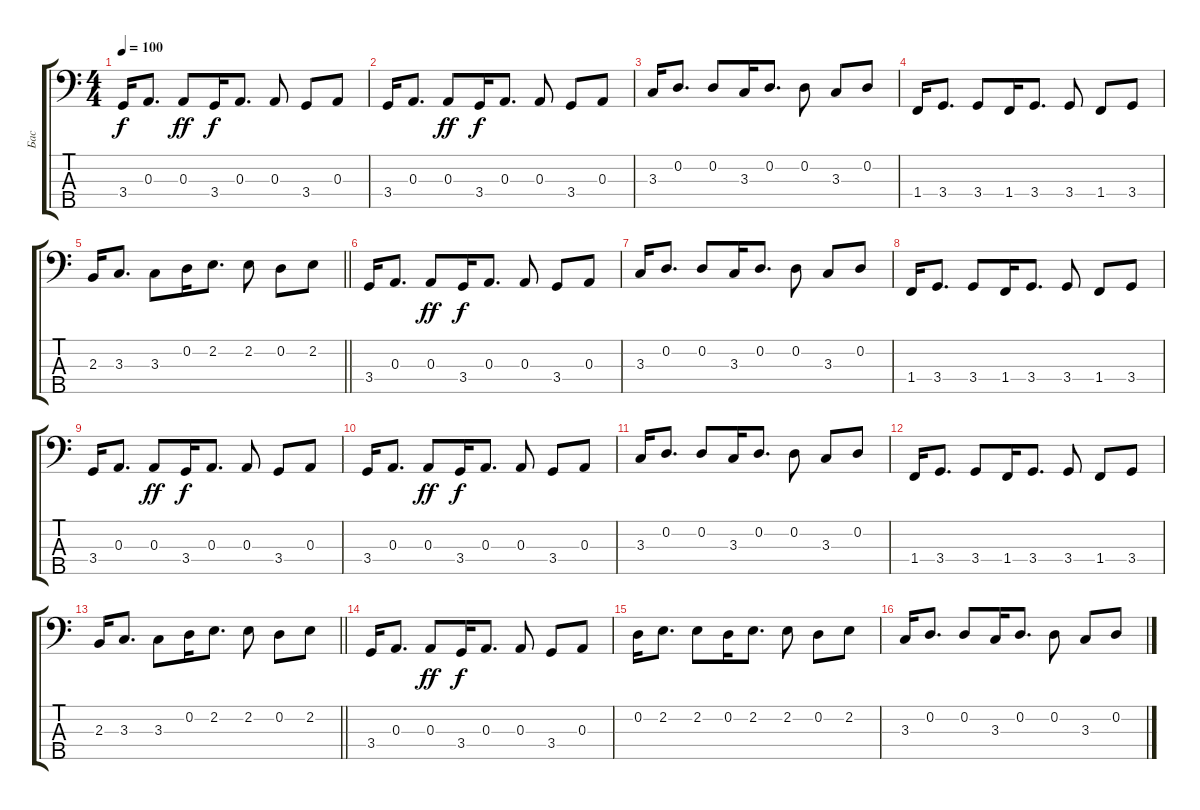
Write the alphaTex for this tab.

\track ("Бас" "Бас") {instrument fretlessbass}
\staff {score tabs}
\tuning (G2 D2 A1 E1 B0) {hide}
\ts (4 4)
\tempo 100
\clef f4
\ks c
3.4.16{dy f} 0.3.8{d} 0.3.8{dy ff} 3.4.16{dy f} 0.3.8{d} 0.3.8 3.4.8 0.3.8 |
3.4.16 0.3.8{d} 0.3.8{dy ff} 3.4.16{dy f} 0.3.8{d} 0.3.8 3.4.8 0.3.8 |
3.3.16 0.2.8{d} 0.2.8 3.3.16 0.2.8{d} 0.2.8 3.3.8 0.2.8 |
1.4.16 3.4.8{d} 3.4.8 1.4.16 3.4.8{d} 3.4.8 1.4.8 3.4.8 |
\barLineRight lightlight
2.3.16 3.3.8{d} 3.3.8 0.2.16 2.2.8{d} 2.2.8 0.2.8 2.2.8 |
3.4.16 0.3.8{d} 0.3.8{dy ff} 3.4.16{dy f} 0.3.8{d} 0.3.8 3.4.8 0.3.8 |
3.3.16 0.2.8{d} 0.2.8 3.3.16 0.2.8{d} 0.2.8 3.3.8 0.2.8 |
1.4.16 3.4.8{d} 3.4.8 1.4.16 3.4.8{d} 3.4.8 1.4.8 3.4.8 |
3.4.16 0.3.8{d} 0.3.8{dy ff} 3.4.16{dy f} 0.3.8{d} 0.3.8 3.4.8 0.3.8 |
3.4.16 0.3.8{d} 0.3.8{dy ff} 3.4.16{dy f} 0.3.8{d} 0.3.8 3.4.8 0.3.8 |
3.3.16 0.2.8{d} 0.2.8 3.3.16 0.2.8{d} 0.2.8 3.3.8 0.2.8 |
1.4.16 3.4.8{d} 3.4.8 1.4.16 3.4.8{d} 3.4.8 1.4.8 3.4.8 |
\barLineRight lightlight
2.3.16 3.3.8{d} 3.3.8 0.2.16 2.2.8{d} 2.2.8 0.2.8 2.2.8 |
3.4.16 0.3.8{d} 0.3.8{dy ff} 3.4.16{dy f} 0.3.8{d} 0.3.8 3.4.8 0.3.8 |
0.2.16 2.2.8{d} 2.2.8 0.2.16 2.2.8{d} 2.2.8 0.2.8 2.2.8 |
3.3.16 0.2.8{d} 0.2.8 3.3.16 0.2.8{d} 0.2.8 3.3.8 0.2.8
